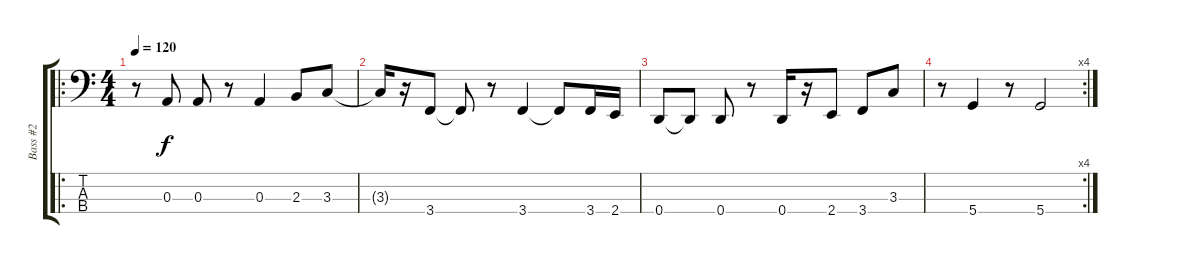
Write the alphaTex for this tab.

\track ("Bass #2" "Bass #2") {instrument electricbasspick}
\staff {score tabs}
\tuning (G2 D2 A1 D1) {hide}
\ro
\ts (4 4)
\tempo 120
\clef f4
\ks c
r.8{dy mp} 0.3.8{dy f} 0.3.8 r.8 0.3.4 2.3.8 3.3.8 |
3.3{t}.16 r.16 3.4.8 3.4{t}.8 r.8 3.4.4 3.4{t}.8 3.4.16 2.4.16 |
0.4.8 0.4{t}.8 0.4.8 r.8 0.4.16 r.16 2.4.8 3.4.8 3.3.8 |
\rc 4
r.8 5.4.4 r.8 5.4.2
